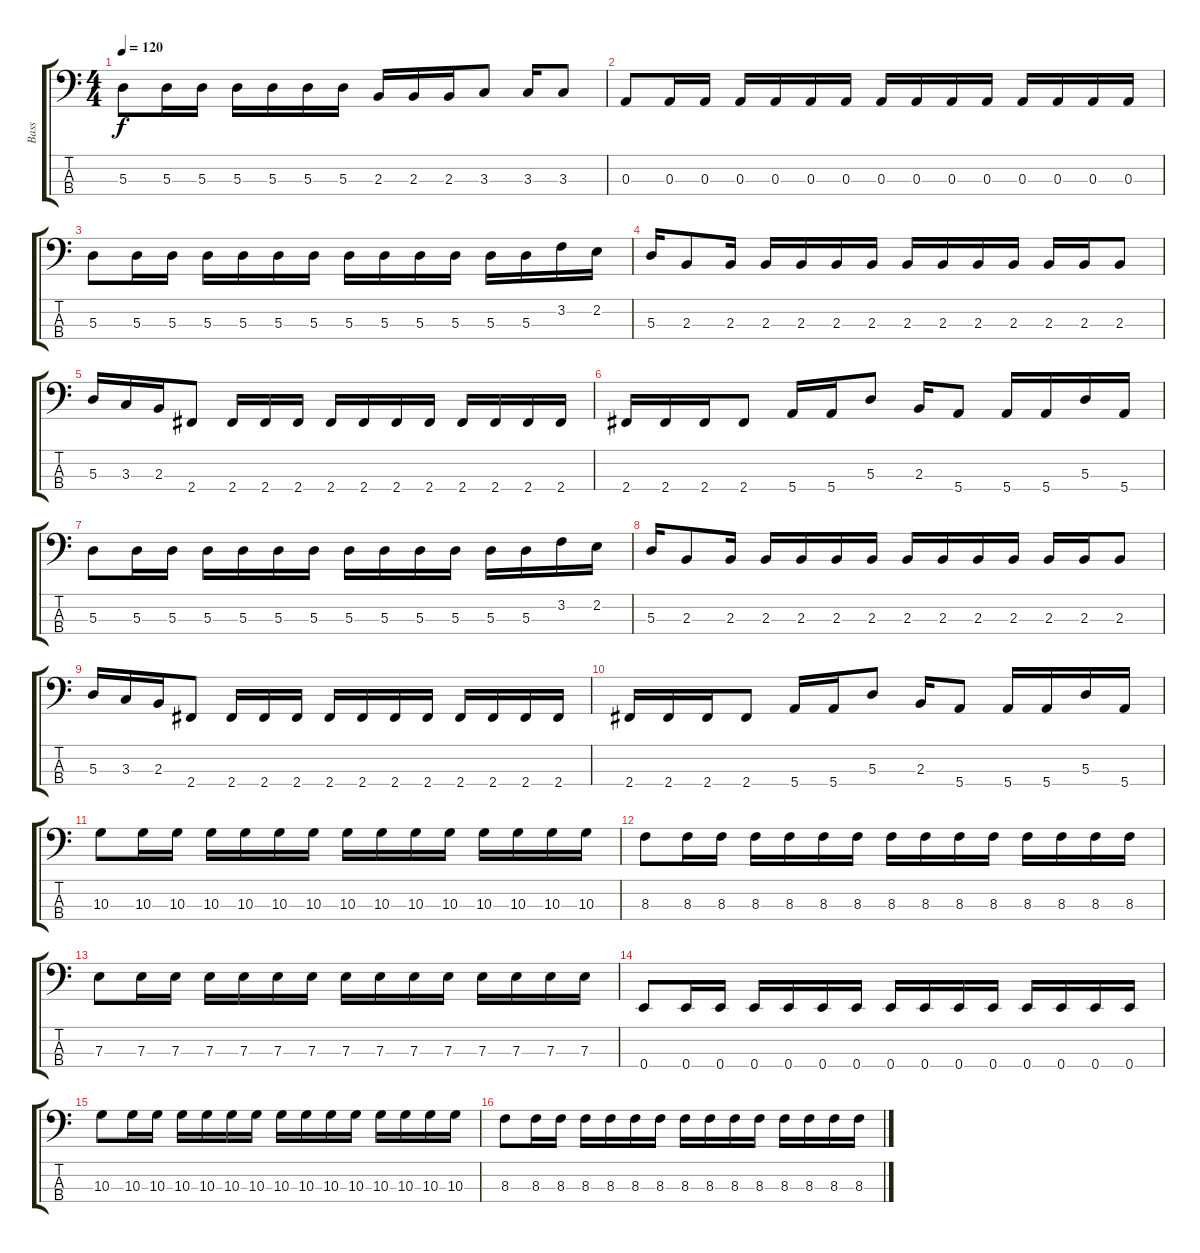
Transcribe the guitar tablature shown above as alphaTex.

\track ("Bass" "Bass") {instrument electricbassfinger}
\staff {score tabs}
\tuning (G2 D2 A1 E1) {hide}
\ts (4 4)
\tempo 120
\clef f4
\ks c
5.3.8{dy f} 5.3.16 5.3.16 5.3.16 5.3.16 5.3.16 5.3.16 2.3.16 2.3.16 2.3.16 3.3.8 3.3.16 3.3.8 |
0.3.8 0.3.16 0.3.16 0.3.16 0.3.16 0.3.16 0.3.16 0.3.16 0.3.16 0.3.16 0.3.16 0.3.16 0.3.16 0.3.16 0.3.16 |
5.3.8 5.3.16 5.3.16 5.3.16 5.3.16 5.3.16 5.3.16 5.3.16 5.3.16 5.3.16 5.3.16 5.3.16 5.3.16 3.2.16 2.2.16 |
5.3.16 2.3.8 2.3.16 2.3.16 2.3.16 2.3.16 2.3.16 2.3.16 2.3.16 2.3.16 2.3.16 2.3.16 2.3.16 2.3.8 |
5.3.16 3.3.16 2.3.16 2.4.8 2.4.16 2.4.16 2.4.16 2.4.16 2.4.16 2.4.16 2.4.16 2.4.16 2.4.16 2.4.16 2.4.16 |
2.4.16 2.4.16 2.4.16 2.4.8 5.4.16 5.4.16 5.3.8 2.3.16 5.4.8 5.4.16 5.4.16 5.3.16 5.4.16 |
5.3.8 5.3.16 5.3.16 5.3.16 5.3.16 5.3.16 5.3.16 5.3.16 5.3.16 5.3.16 5.3.16 5.3.16 5.3.16 3.2.16 2.2.16 |
5.3.16 2.3.8 2.3.16 2.3.16 2.3.16 2.3.16 2.3.16 2.3.16 2.3.16 2.3.16 2.3.16 2.3.16 2.3.16 2.3.8 |
5.3.16 3.3.16 2.3.16 2.4.8 2.4.16 2.4.16 2.4.16 2.4.16 2.4.16 2.4.16 2.4.16 2.4.16 2.4.16 2.4.16 2.4.16 |
2.4.16 2.4.16 2.4.16 2.4.8 5.4.16 5.4.16 5.3.8 2.3.16 5.4.8 5.4.16 5.4.16 5.3.16 5.4.16 |
10.3.8 10.3.16 10.3.16 10.3.16 10.3.16 10.3.16 10.3.16 10.3.16 10.3.16 10.3.16 10.3.16 10.3.16 10.3.16 10.3.16 10.3.16 |
8.3.8 8.3.16 8.3.16 8.3.16 8.3.16 8.3.16 8.3.16 8.3.16 8.3.16 8.3.16 8.3.16 8.3.16 8.3.16 8.3.16 8.3.16 |
7.3.8 7.3.16 7.3.16 7.3.16 7.3.16 7.3.16 7.3.16 7.3.16 7.3.16 7.3.16 7.3.16 7.3.16 7.3.16 7.3.16 7.3.16 |
0.4.8 0.4.16 0.4.16 0.4.16 0.4.16 0.4.16 0.4.16 0.4.16 0.4.16 0.4.16 0.4.16 0.4.16 0.4.16 0.4.16 0.4.16 |
10.3.8 10.3.16 10.3.16 10.3.16 10.3.16 10.3.16 10.3.16 10.3.16 10.3.16 10.3.16 10.3.16 10.3.16 10.3.16 10.3.16 10.3.16 |
8.3.8 8.3.16 8.3.16 8.3.16 8.3.16 8.3.16 8.3.16 8.3.16 8.3.16 8.3.16 8.3.16 8.3.16 8.3.16 8.3.16 8.3.16
